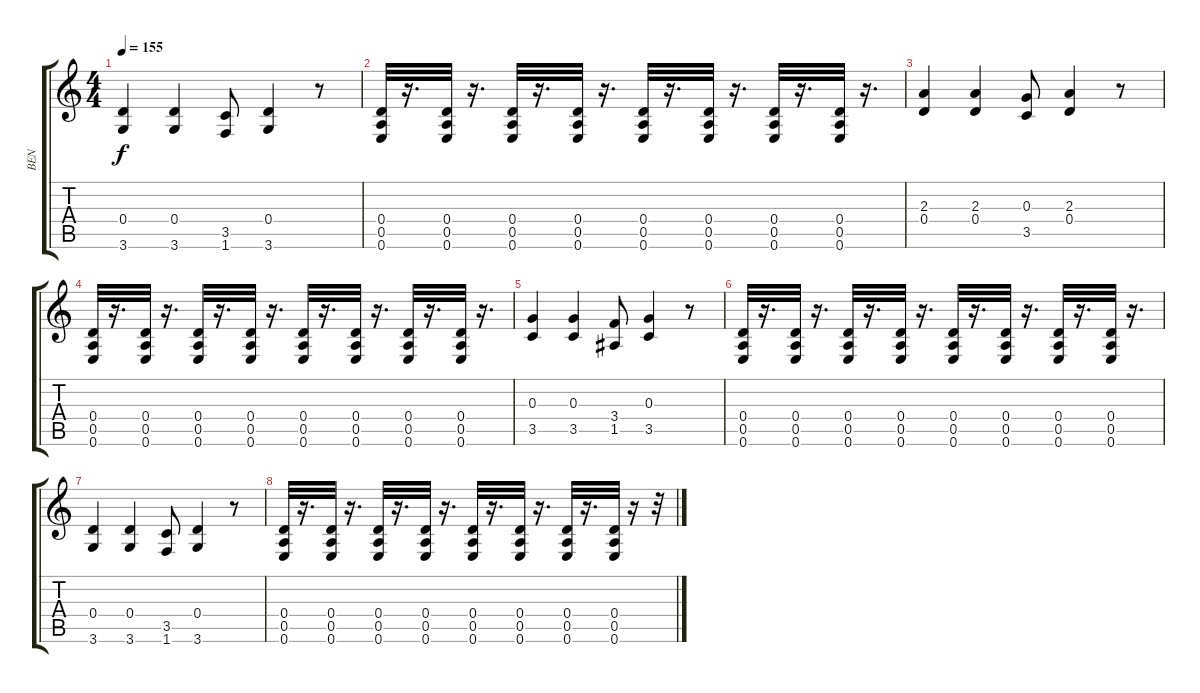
\track ("BEN" "BEN") {instrument electricbassfinger}
\staff {score tabs}
\tuning (E4 B3 G3 D3 A2 E2) {hide}
\ts (4 4)
\tempo 155
\clef g2
\ks c
(0.4 3.6).4{dy f} (0.4 3.6).4 (3.5 1.6).8 (0.4 3.6).4 r.8 |
(0.4 0.5 0.6).32 r.16{d} (0.4 0.5 0.6).32 r.16{d} (0.4 0.5 0.6).32 r.16{d} (0.4 0.5 0.6).32 r.16{d} (0.4 0.5 0.6).32 r.16{d} (0.4 0.5 0.6).32 r.16{d} (0.4 0.5 0.6).32 r.16{d} (0.4 0.5 0.6).32 r.16{d} |
(2.3 0.4).4 (2.3 0.4).4 (0.3 3.5).8 (2.3 0.4).4 r.8 |
(0.4 0.5 0.6).32 r.16{d} (0.4 0.5 0.6).32 r.16{d} (0.4 0.5 0.6).32 r.16{d} (0.4 0.5 0.6).32 r.16{d} (0.4 0.5 0.6).32 r.16{d} (0.4 0.5 0.6).32 r.16{d} (0.4 0.5 0.6).32 r.16{d} (0.4 0.5 0.6).32 r.16{d} |
(0.3 3.5).4 (0.3 3.5).4 (3.4 1.5).8 (0.3 3.5).4 r.8 |
(0.4 0.5 0.6).32 r.16{d} (0.4 0.5 0.6).32 r.16{d} (0.4 0.5 0.6).32 r.16{d} (0.4 0.5 0.6).32 r.16{d} (0.4 0.5 0.6).32 r.16{d} (0.4 0.5 0.6).32 r.16{d} (0.4 0.5 0.6).32 r.16{d} (0.4 0.5 0.6).32 r.16{d} |
(0.4 3.6).4 (0.4 3.6).4 (3.5 1.6).8 (0.4 3.6).4 r.8 |
(0.4 0.5 0.6).32 r.16{d} (0.4 0.5 0.6).32 r.16{d} (0.4 0.5 0.6).32 r.16{d} (0.4 0.5 0.6).32 r.16{d} (0.4 0.5 0.6).32 r.16{d} (0.4 0.5 0.6).32 r.16{d} (0.4 0.5 0.6).32 r.16{d} (0.4 0.5 0.6).32 r.16 r.32
